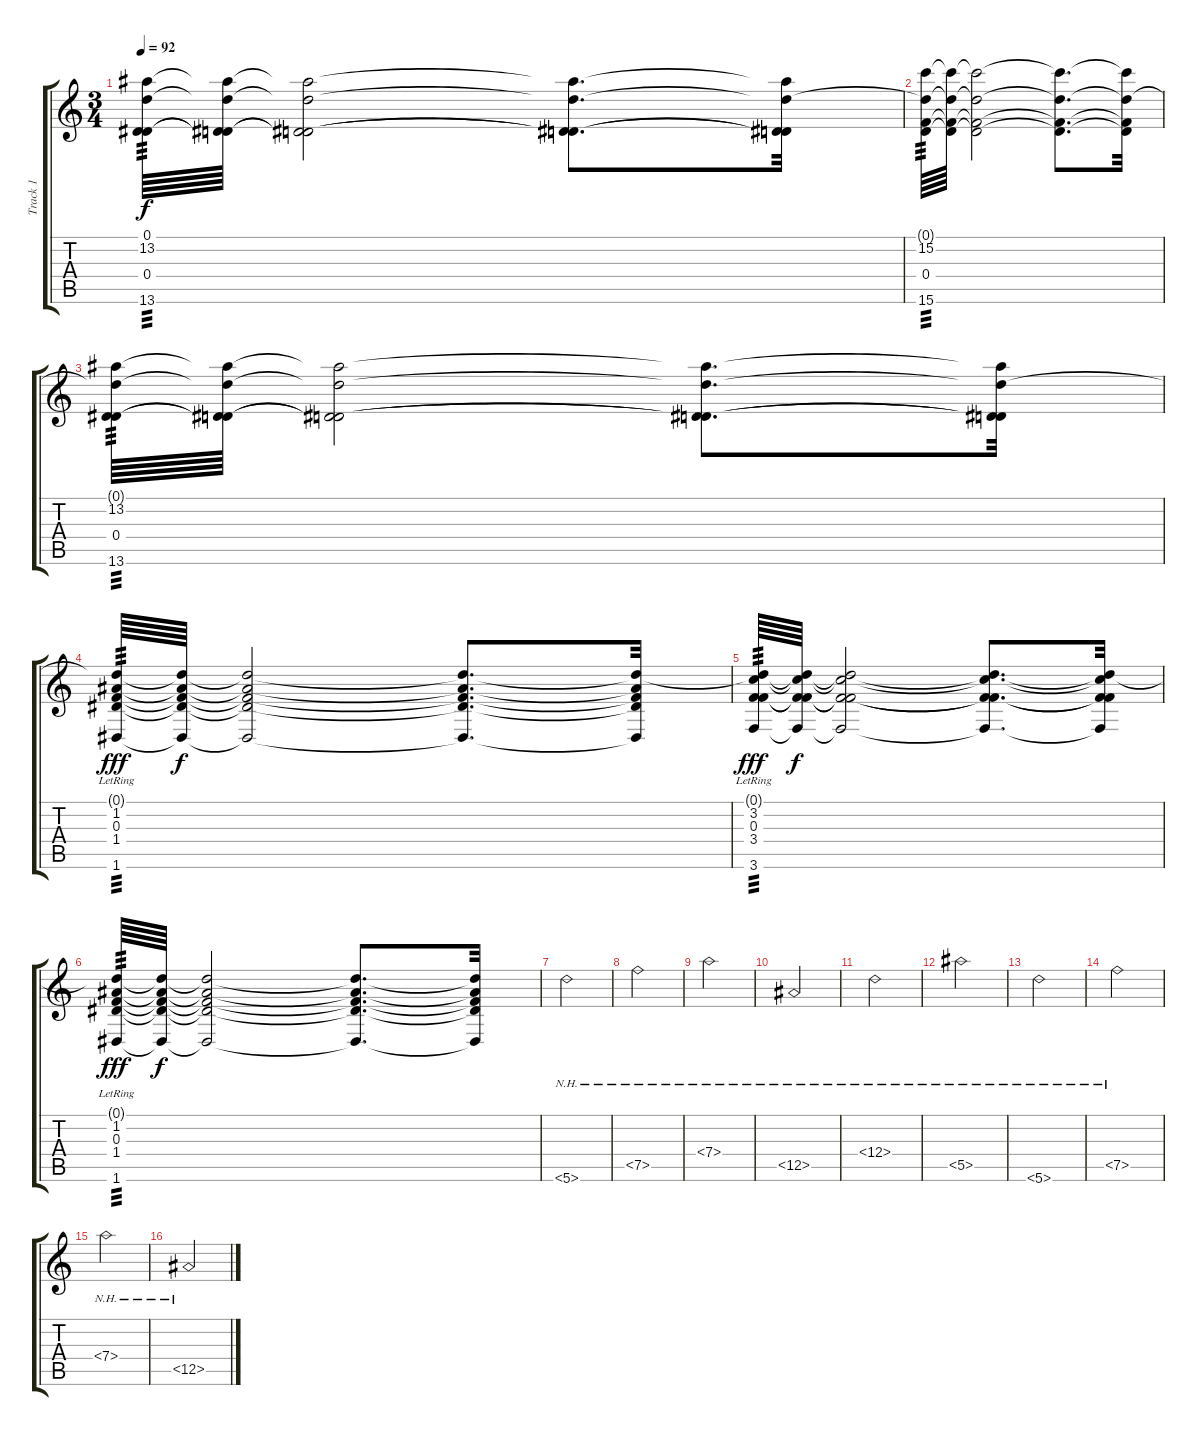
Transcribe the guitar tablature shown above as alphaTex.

\track ("Track 1" "Track 1") {instrument acousticguitarsteel}
\staff {score tabs}
\tuning (D4 A3 F3 D3 Bb2 D2) {hide}
\ts (3 4)
\tempo 92
\clef g2
\ks c
(0.1{t} 13.2 0.4 13.6).64{tp 3 dy f} (0.1{t} 13.2{t} 0.4{t} 13.6{t}).64 (0.1{t} 13.2{t} 0.4{t} 13.6{t}).2 (0.1{t} 13.2{t} 0.4{t} 13.6{t}).8{d} (0.1{t} 13.2{t} 0.4{t} 13.6{t}).32 |
(0.1{t} 15.2 0.4 15.6).64{tp 3} (0.1{t} 15.2{t} 0.4{t} 15.6{t}).64 (0.1{t} 15.2{t} 0.4{t} 15.6{t}).2 (0.1{t} 15.2{t} 0.4{t} 15.6{t}).8{d} (0.1{t} 15.2{t} 0.4{t} 15.6{t}).32 |
(0.1{t} 13.2 0.4 13.6).64{tp 3} (0.1{t} 13.2{t} 0.4{t} 13.6{t}).64 (0.1{t} 13.2{t} 0.4{t} 13.6{t}).2 (0.1{t} 13.2{t} 0.4{t} 13.6{t}).8{d} (0.1{t} 13.2{t} 0.4{t} 13.6{t}).32 |
(0.1{t} 1.2 0.3 1.4 1.6{lr}).64{tp 3 dy fff} (0.1{t} 1.2{t} 0.3{t} 1.4{t} 1.6{t}).64{dy f} (0.1{t} 1.2{t} 0.3{t} 1.4{t} 1.6{t}).2 (0.1{t} 1.2{t} 0.3{t} 1.4{t} 1.6{t}).8{d} (0.1{t} 1.2{t} 0.3{t} 1.4{t} 1.6{t}).32 |
(0.1{t} 3.2 0.3 3.4 3.6{lr}).64{tp 3 dy fff} (0.1{t} 3.2{t} 0.3{t} 3.4{t} 3.6{t}).64{dy f} (0.1{t} 3.2{t} 0.3{t} 3.4{t} 3.6{t}).2 (0.1{t} 3.2{t} 0.3{t} 3.4{t} 3.6{t}).8{d} (0.1{t} 3.2{t} 0.3{t} 3.4{t} 3.6{t}).32 |
(0.1{t} 1.2 0.3 1.4 1.6{lr}).64{tp 3 dy fff} (0.1{t} 1.2{t} 0.3{t} 1.4{t} 1.6{t}).64{dy f} (0.1{t} 1.2{t} 0.3{t} 1.4{t} 1.6{t}).2 (0.1{t} 1.2{t} 0.3{t} 1.4{t} 1.6{t}).8{d} (0.1{t} 1.2{t} 0.3{t} 1.4{t} 1.6{t}).32 |
5.6{nh}.2 |
7.5{nh}.2 |
7.4{nh}.2 |
12.5{nh}.2 |
12.4{nh}.2 |
5.5{nh}.2 |
5.6{nh}.2 |
7.5{nh}.2 |
7.4{nh}.2 |
12.5{nh}.2
